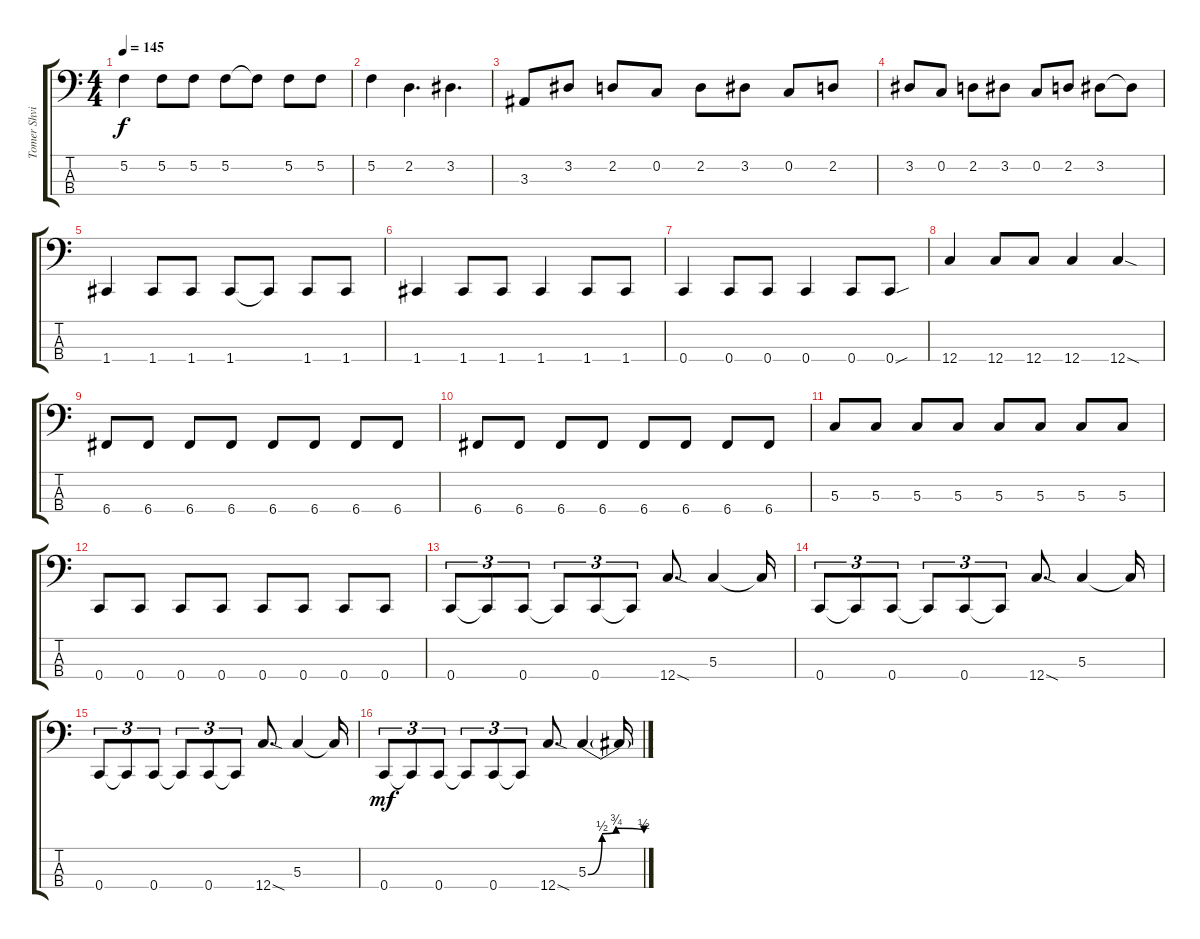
\track ("Tomer Shvili" "Tomer Shvi") {instrument electricbasspick}
\staff {score tabs}
\tuning (F2 C2 G1 C1) {hide}
\ts (4 4)
\tempo 145
\clef f4
\ks c
5.2.4{dy f} 5.2.8 5.2.8 5.2.8 5.2{t}.8 5.2.8 5.2.8 |
5.2.4 2.2.4{d} 3.2.4{d} |
3.3.8 3.2.8 2.2.8 0.2.8 2.2.8 3.2.8 0.2.8 2.2.8 |
3.2.8 0.2.8 2.2.8 3.2.8 0.2.8 2.2.8 3.2.8 3.2{t}.8 |
1.4.4 1.4.8 1.4.8 1.4.8 1.4{t}.8 1.4.8 1.4.8 |
1.4.4 1.4.8 1.4.8 1.4.4 1.4.8 1.4.8 |
0.4.4 0.4.8 0.4.8 0.4.4 0.4.8 0.4{sou}.8 |
12.4.4 12.4.8 12.4.8 12.4.4 12.4{sod}.4 |
6.4.8 6.4.8 6.4.8 6.4.8 6.4.8 6.4.8 6.4.8 6.4.8 |
6.4.8 6.4.8 6.4.8 6.4.8 6.4.8 6.4.8 6.4.8 6.4.8 |
5.3.8 5.3.8 5.3.8 5.3.8 5.3.8 5.3.8 5.3.8 5.3.8 |
0.4.8 0.4.8 0.4.8 0.4.8 0.4.8 0.4.8 0.4.8 0.4.8 |
0.4.8{tu (3 2)} 0.4{t}.8{tu (3 2)} 0.4.8{tu (3 2)} 0.4{t}.8{tu (3 2)} 0.4.8{tu (3 2)} 0.4{t}.8{tu (3 2)} 12.4{sod}.8{d} 5.3.4 5.3{t}.16 |
0.4.8{tu (3 2)} 0.4{t}.8{tu (3 2)} 0.4.8{tu (3 2)} 0.4{t}.8{tu (3 2)} 0.4.8{tu (3 2)} 0.4{t}.8{tu (3 2)} 12.4{sod}.8{d} 5.3.4 5.3{t}.16 |
0.4.8{tu (3 2)} 0.4{t}.8{tu (3 2)} 0.4.8{tu (3 2)} 0.4{t}.8{tu (3 2)} 0.4.8{tu (3 2)} 0.4{t}.8{tu (3 2)} 12.4{sod}.8{d} 5.3.4 5.3{t}.16 |
0.4.8{tu (3 2) dy mf} 0.4{t}.8{tu (3 2)} 0.4.8{tu (3 2)} 0.4{t}.8{tu (3 2)} 0.4.8{tu (3 2)} 0.4{t}.8{tu (3 2)} 12.4{sod}.8{d} 5.3{be (custom 0 0 15 2 30 3 60 2)}.4 5.3{t}.16
